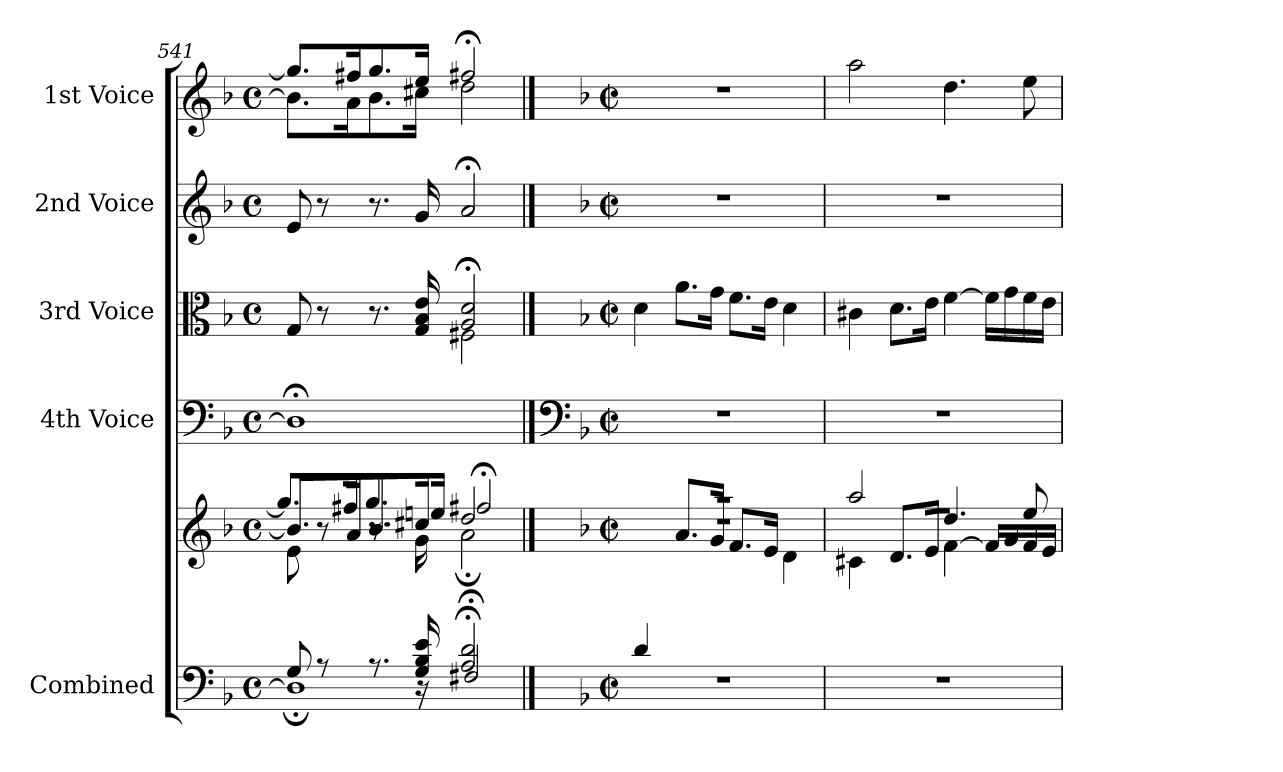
**kern	**kern	**kern	**kern	**kern	**kern
*part5	*part5	*part4	*part3	*part2	*part1
*staff6	*staff5	*staff4	*staff3	*staff2	*staff1
*I"Combined	*	*I"4th Voice	*I"3rd Voice	*I"2nd Voice	*I"1st Voice
*clefF4	*clefG2	*clefF4	*clefC3	*clefG2	*clefG2
*k[b-]	*k[b-]	*k[b-]	*k[b-]	*k[b-]	*k[b-]
*M4/4	*M4/4	*M4/4	*M4/4	*M4/4	*M4/4
*met(c)	*met(c)	*met(c)	*met(c)	*met(c)	*met(c)
*MM54	*MM54	*MM54	*MM54	*MM54	*MM54
=541	=541	=541	=541	=541	=541
*^	*^	*	*^	*	*^
*	*^	*	*^	*	*	*	*	*	*
8G/	1D;]	4..ryy	8.b-/L]	8e\	8.gg/L]	1D;<]	8G/	2ryy	8e/	8.gg/L]	8.b-\L]
8r	.	.	.	8r	.	.	8r	.	8r	.	.
.	.	.	16a/K	.	16ff#X/K	.	.	.	.	16ff#X/K	16a\K
8.r	.	.	8.b-/	8.r	8.gg/	.	8.r	.	8.r	8.gg/	8.b-\
16G/ 16B-/ 16e/	.	16r	16cc#X/Jk	16g\	16een/Jk	.	16G/ 16B-/ 16e/	.	16g/	16ee/Jk	16cc#X\Jk
2A/;< 2d/;<	.	2F#X;/	2dd/	2a;\	2ff#X;</	.	2A/;< 2d/;<	2F#X\	2a;</	2ff#X;</	2dd\
*v	*v	*v	*	*	*	*	*v	*v	*	*v	*v
!!LO:PB:g=z
==542	==542	==542	==542	==542	==542	==542	==542
*	*	*	*	*clefF4	*	*	*
*k[b-]	*k[b-]	*	*	*k[b-]	*k[b-]	*k[b-]	*k[b-]
*M2/2	*M2/2	*	*	*M2/2	*M2/2	*M2/2	*M2/2
*met(c|)	*met(c|)	*	*	*met(c|)	*met(c|)	*met(c|)	*met(c|)
*	*	*	*	*	*	*	*MM100
*^	*	*	*	*	*^	*	*^
*	*^	*	*	*	*	*	*	*	*	*
!	!	!	!	!	!	!	!LO:TX:a:t=1	!	!	!	!
!	!	!	!	!	!	!	!LO:TX:b:t=) In der O.A.&colon;„a 4 per Augment[ationem] et Diminut[ionem]“	!	!	!	!
*	*v	*v	*	*	*	*	*v	*v	*	*v	*v
4d/	1rF	1r	1raa	4ryy	1r	4d\	1r	1r
2.ryy	.	.	.	8.a/L	.	8.a\L	.	.
.	.	.	.	16g/Jk	.	16g\Jk	.	.
.	.	.	.	8.f/L	.	8.f\L	.	.
.	.	.	.	16e/Jk	.	16e\Jk	.	.
.	.	.	.	4d\	.	4d\	.	.
*v	*v	*	*	*	*	*	*	*
=543	=543	=543	=543	=543	=543	=543	=543
1rF	2aa/	1rff	4c#X\	1r	4c#X\	1r	2aa\
.	.	.	8.d/L	.	8.d\L	.	.
.	.	.	16e/Jk	.	16e\Jk	.	.
.	4.dd/	.	[4f\	.	[4f\	.	4.dd\
.	.	.	16f/LL]	.	16f\LL]	.	.
.	.	.	16g/	.	16g\	.	.
.	8ee/	.	16f/	.	16f\	.	8ee\
.	.	.	16e/JJ	.	16e\JJ	.	.
*	*v	*v	*v	*	*	*	*
=	=	=	=	=	=
*-	*-	*-	*-	*-	*-
